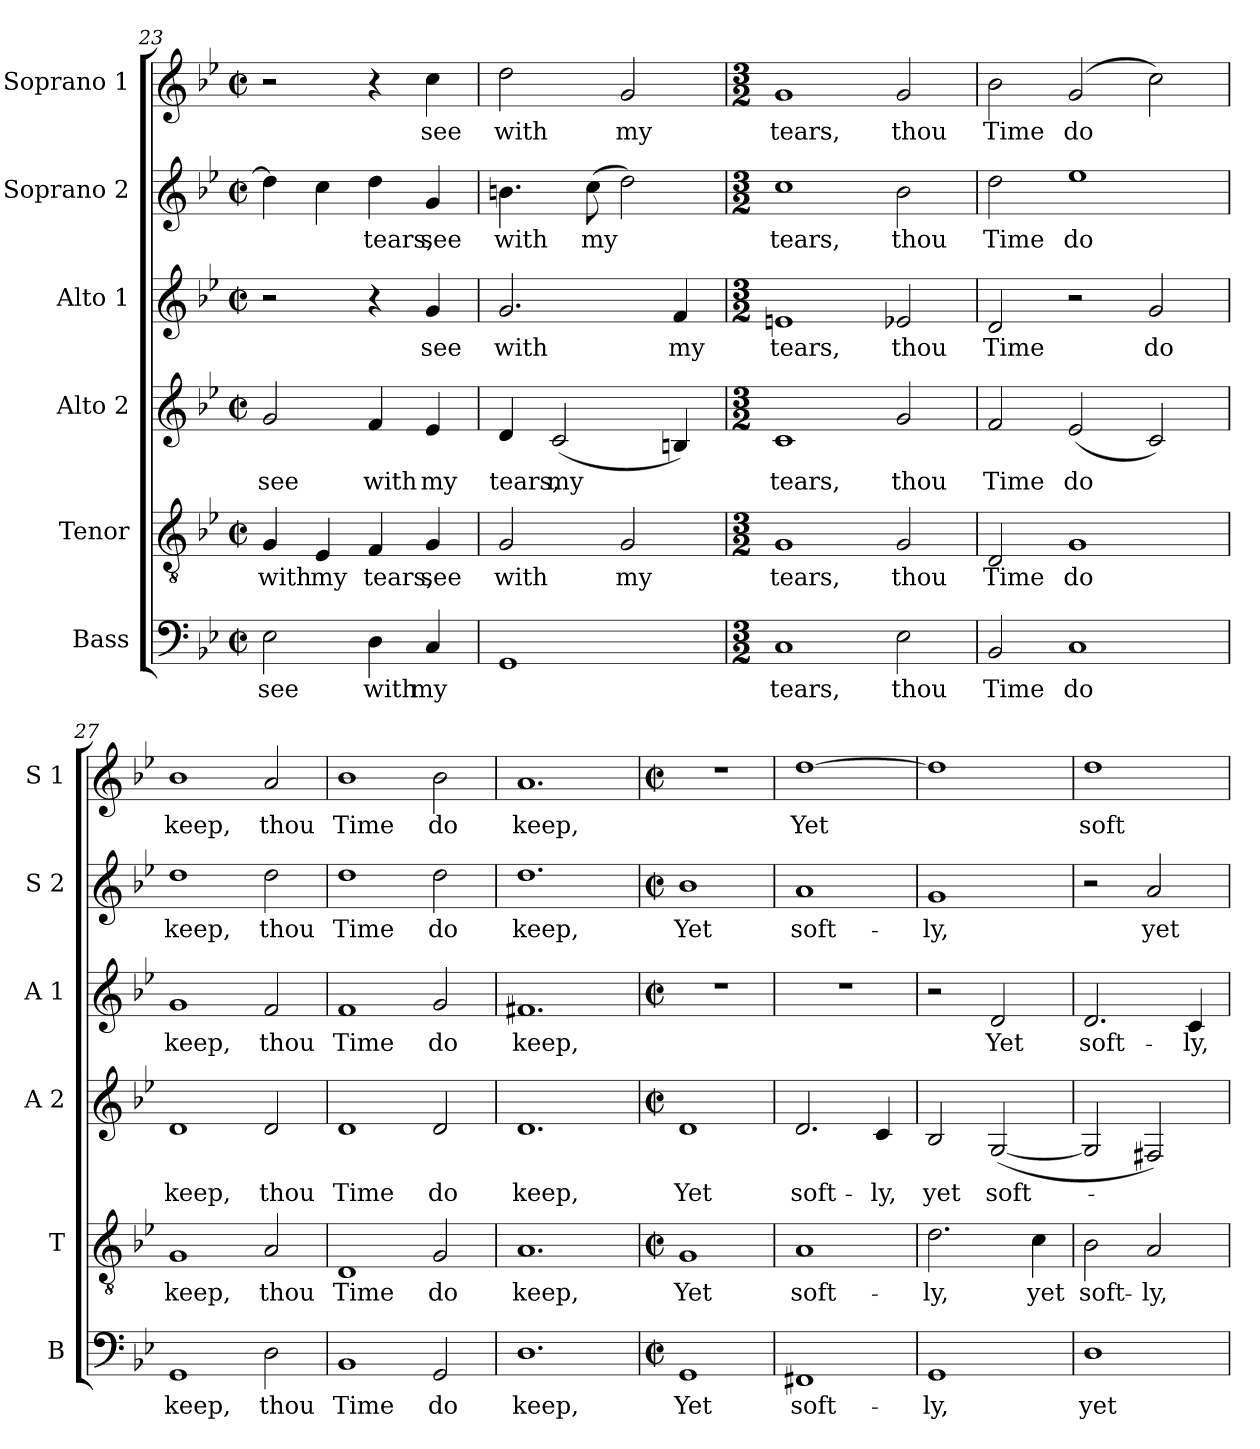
**kern	**text	**kern	**text	**kern	**text	**kern	**text	**kern	**text	**kern	**text
*part6	*part6	*part5	*part5	*part4	*part4	*part3	*part3	*part2	*part2	*part1	*part1
*staff6	*staff6	*staff5	*staff5	*staff4	*staff4	*staff3	*staff3	*staff2	*staff2	*staff1	*staff1
*I"Bass	*	*I"Tenor	*	*I"Alto 2	*	*I"Alto 1	*	*I"Soprano 2	*	*I"Soprano 1	*
*I'B	*	*I'T	*	*I'A 2	*	*I'A 1	*	*I'S 2	*	*I'S 1	*
*clefF4	*	*clefGv2	*	*clefG2	*	*clefG2	*	*clefG2	*	*clefG2	*
*k[b-e-]	*	*k[b-e-]	*	*k[b-e-]	*	*k[b-e-]	*	*k[b-e-]	*	*k[b-e-]	*
*B-:	*	*B-:	*	*B-:	*	*B-:	*	*B-:	*	*B-:	*
*M2/2	*	*M2/2	*	*M2/2	*	*M2/2	*	*M2/2	*	*M2/2	*
*met(c|)	*	*met(c|)	*	*met(c|)	*	*met(c|)	*	*met(c|)	*	*met(c|)	*
=23	=23	=23	=23	=23	=23	=23	=23	=23	=23	=23	=23
2E-\	see	4G/	with	2g/	see	2r	.	4dd\]	.	2r	.
.	.	4E-/	my	.	.	.	.	4cc\	.	.	.
4D\	with	4F/	tears,	4f/	with	4r	.	4dd\	tears,	4r	.
4C/	my	4G/	see	4e-/	my	4g/	see	4g/	see	4cc\	see
=24	=24	=24	=24	=24	=24	=24	=24	=24	=24	=24	=24
1GG	.	2G/	with	4d/	tears,	2.g/	with	4.bn\	with	2dd\	with
.	.	.	.	(2c/	my	.	.	.	.	.	.
.	.	.	.	.	.	.	.	(8cc\	my	.	.
.	.	2G/	my	.	.	.	.	2dd\)	.	2g/	my
.	.	.	.	4Bn/)	.	4f/	my	.	.	.	.
!!LO:LB:g=z
=25	=25	=25	=25	=25	=25	=25	=25	=25	=25	=25	=25
*M3/2	*	*M3/2	*	*M3/2	*	*M3/2	*	*M3/2	*	*M3/2	*
*	*	*	*	*	*	*	*	*	*	*MM360	*
1C	tears,	1G	tears,	1c	tears,	1en	tears,	1cc	tears,	1g	tears,
2E-\	thou	2G/	thou	2g/	thou	2e-X/	thou	2b-\	thou	2g/	thou
=26	=26	=26	=26	=26	=26	=26	=26	=26	=26	=26	=26
2BB-/	Time	2D/	Time	2f/	Time	2d/	Time	2dd\	Time	2b-\	Time
1C	do	1G	do	(2e-/	do	2r	.	1ee-	do	(2g/	do
.	.	.	.	2c/)	.	2g/	do	.	.	2cc\)	.
=27	=27	=27	=27	=27	=27	=27	=27	=27	=27	=27	=27
1GG	keep,	1G	keep,	1d	keep,	1g	keep,	1dd	keep,	1b-	keep,
2D\	thou	2A/	thou	2d/	thou	2f/	thou	2dd\	thou	2a/	thou
=28	=28	=28	=28	=28	=28	=28	=28	=28	=28	=28	=28
1BB-	Time	1D	Time	1d	Time	1f	Time	1dd	Time	1b-	Time
2GG/	do	2G/	do	2d/	do	2g/	do	2dd\	do	2b-\	do
=29	=29	=29	=29	=29	=29	=29	=29	=29	=29	=29	=29
1.D	keep,	1.A	keep,	1.d	keep,	1.f#X	keep,	1.dd	keep,	1.a	keep,
!!LO:PB:g=z
=30	=30	=30	=30	=30	=30	=30	=30	=30	=30	=30	=30
*M2/2	*	*M2/2	*	*M2/2	*	*M2/2	*	*M2/2	*	*M2/2	*
*met(c|)	*	*met(c|)	*	*met(c|)	*	*met(c|)	*	*met(c|)	*	*met(c|)	*
*	*	*	*	*	*	*	*	*	*	*MM120	*
1GG	Yet	1G	Yet	1d	Yet	1r	.	1b-	Yet	1r	.
=31	=31	=31	=31	=31	=31	=31	=31	=31	=31	=31	=31
1FF#X	soft-	1A	soft-	2.d/	soft-	1r	.	1a	soft-	[1dd	Yet
.	.	.	.	4c/	-ly,	.	.	.	.	.	.
=32	=32	=32	=32	=32	=32	=32	=32	=32	=32	=32	=32
1GG	-ly,	2.d\	-ly,	2B-/	yet	2r	.	1g	-ly,	1dd]	.
.	.	.	.	([2G/	soft-	2d/	Yet	.	.	.	.
.	.	4c\	yet	.	.	.	.	.	.	.	.
=33	=33	=33	=33	=33	=33	=33	=33	=33	=33	=33	=33
1D	yet	2B-\	soft-	2G/]	.	2.d/	soft-	2r	.	1dd	soft-
.	.	2A/	-ly,	2F#X/)	.	.	.	2a/	yet	.	.
.	.	.	.	.	.	4c/	-ly,	.	.	.	.
=	=	=	=	=	=	=	=	=	=	=	=
*-	*-	*-	*-	*-	*-	*-	*-	*-	*-	*-	*-
